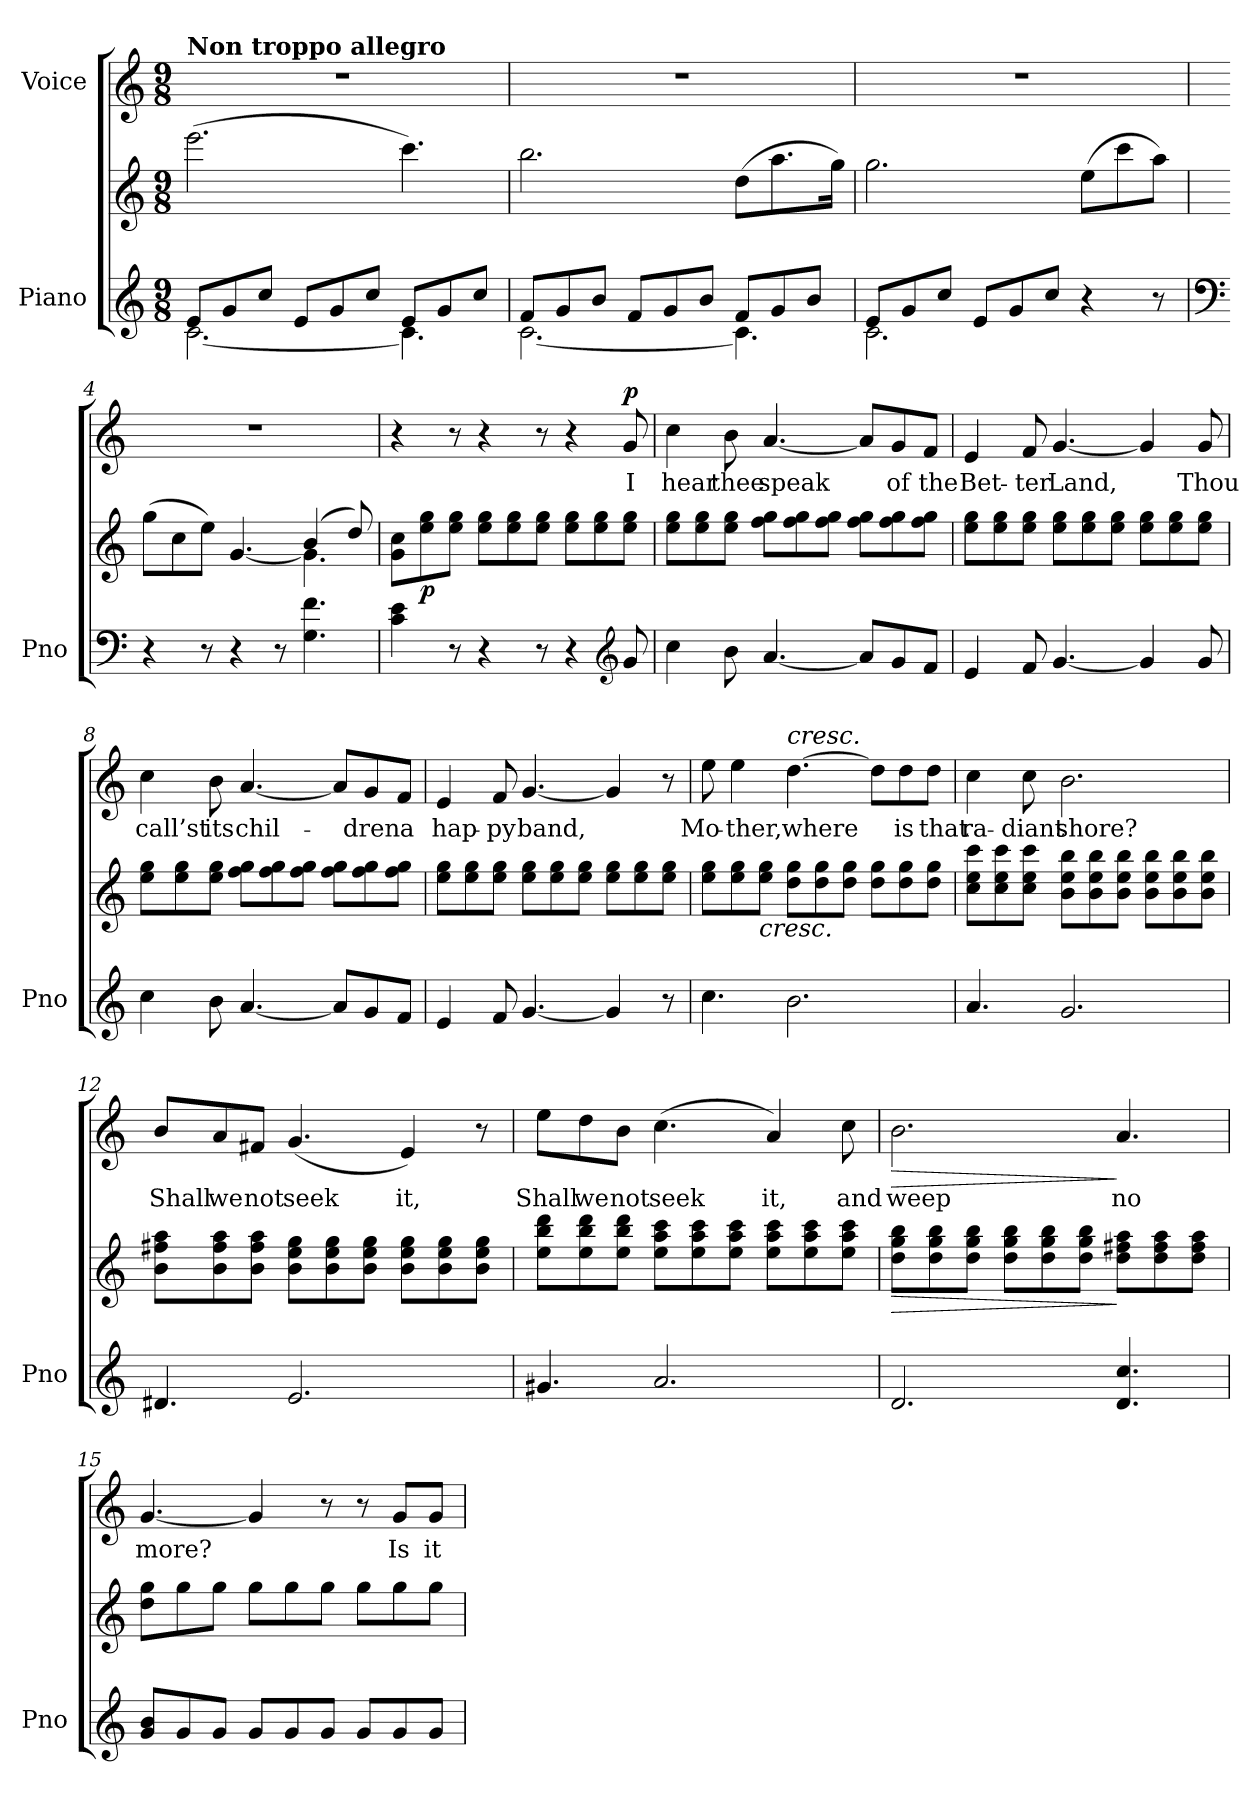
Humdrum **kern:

**kern	**kern	**dynam	**kern	**text	**dynam
*part2	*part2	*part2	*part1	*part1	*part1
*staff3	*staff2	*staff2/3	*staff1	*staff1	*staff1
*I"Piano	*	*	*I"Voice	*	*
*I'Pno	*	*	*	*	*
*clefG2	*clefG2	*	*clefG2	*	*
*k[]	*k[]	*	*k[]	*	*
*M9/8	*M9/8	*	*M9/8	*	*
=1	=1	=1	=1	=1	=1
*^	*	*	*	*	*
!	!	!	!	!LO:TX:a:B:t=Non troppo allegro	!	!
!	!	!	!LO:DY:b	!	!	!
!	!	!	!LO:DY:n=1:b	!	!	!
8e/L	[2.c\	(2.eee\	p other-dynamics	8%9r	.	.
8g/	.	.	.	.	.	.
8cc/J	.	.	.	.	.	.
8e/L	.	.	.	.	.	.
8g/	.	.	.	.	.	.
8cc/J	.	.	.	.	.	.
8e/L	4.c\]	4.ccc\)	.	.	.	.
8g/	.	.	.	.	.	.
8cc/J	.	.	.	.	.	.
=2	=2	=2	=2	=2	=2	=2
8f/L	[2.c\	2.bb\	.	8%9r	.	.
8g/	.	.	.	.	.	.
8b/J	.	.	.	.	.	.
8f/L	.	.	.	.	.	.
8g/	.	.	.	.	.	.
8b/J	.	.	.	.	.	.
8f/L	4.c\]	(8dd\L	.	.	.	.
8g/	.	8.aa\	.	.	.	.
8b/J	.	.	.	.	.	.
.	.	16gg\Jk)	.	.	.	.
=3	=3	=3	=3	=3	=3	=3
8e/L	2.c\	2.gg\	.	8%9r	.	.
8g/	.	.	.	.	.	.
8cc/J	.	.	.	.	.	.
8e/L	.	.	.	.	.	.
8g/	.	.	.	.	.	.
8cc/J	.	.	.	.	.	.
4r	4ryy	(8ee\L	.	.	.	.
.	.	8ccc\	.	.	.	.
8r	8ryy	8aa\J)	.	.	.	.
*v	*v	*	*	*	*	*
=4	=4	=4	=4	=4	=4
*clefF4	*	*	*	*	*
*	*^	*	*	*	*
4r	(8gg\L	2.ryy	.	8%9r	.	.
.	8cc\	.	.	.	.	.
8r	8ee\J)	.	.	.	.	.
4r	[<4.g/	.	.	.	.	.
8r	.	.	.	.	.	.
4.G\ 4.f\	(4b/	4.g\]	.	.	.	.
.	8dd/)	.	.	.	.	.
*	*v	*v	*	*	*	*
=5	=5	=5	=5	=5	=5
4c\ 4e\	8g\ 8cc\L	.	4r	.	.
!	!	!LO:DY:b	!	!	!
.	8ee\ 8gg\	p	.	.	.
8r	8ee\ 8gg\J	.	8r	.	.
4r	8ee\ 8gg\L	.	4r	.	.
.	8ee\ 8gg\	.	.	.	.
8r	8ee\ 8gg\J	.	8r	.	.
4r	8ee\ 8gg\L	.	4r	.	.
.	8ee\ 8gg\	.	.	.	.
*clefG2	*	*	*	*	*
!	!	!	!	!	!LO:DY:a
8g/	8ee\ 8gg\J	.	8g/	I	p
=6	=6	=6	=6	=6	=6
4cc\	8ee\ 8gg\L	.	4cc\	hear	.
.	8ee\ 8gg\	.	.	.	.
8b\	8ee\ 8gg\J	.	8b\	thee	.
[4.a/	8ff\ 8gg\L	.	[4.a/	speak	.
.	8ff\ 8gg\	.	.	.	.
.	8ff\ 8gg\J	.	.	.	.
8a/L]	8ff\ 8gg\L	.	8a/L]	.	.
8g/	8ff\ 8gg\	.	8g/	of	.
8f/J	8ff\ 8gg\J	.	8f/J	the	.
=7	=7	=7	=7	=7	=7
4e/	8ee\ 8gg\L	.	4e/	Bet-	.
.	8ee\ 8gg\	.	.	.	.
8f/	8ee\ 8gg\J	.	8f/	-ter	.
[4.g/	8ee\ 8gg\L	.	[4.g/	Land,	.
.	8ee\ 8gg\	.	.	.	.
.	8ee\ 8gg\J	.	.	.	.
4g/]	8ee\ 8gg\L	.	4g/]	.	.
.	8ee\ 8gg\	.	.	.	.
8g/	8ee\ 8gg\J	.	8g/	Thou	.
=8	=8	=8	=8	=8	=8
4cc\	8ee\ 8gg\L	.	4cc\	call’st	.
.	8ee\ 8gg\	.	.	.	.
8b\	8ee\ 8gg\J	.	8b\	its	.
[4.a/	8ff\ 8gg\L	.	[4.a/	chil-	.
.	8ff\ 8gg\	.	.	.	.
.	8ff\ 8gg\J	.	.	.	.
8a/L]	8ff\ 8gg\L	.	8a/L]	.	.
8g/	8ff\ 8gg\	.	8g/	-dren	.
8f/J	8ff\ 8gg\J	.	8f/J	a	.
=9	=9	=9	=9	=9	=9
4e/	8ee\ 8gg\L	.	4e/	hap-	.
.	8ee\ 8gg\	.	.	.	.
8f/	8ee\ 8gg\J	.	8f/	-py	.
[4.g/	8ee\ 8gg\L	.	[4.g/	band,	.
.	8ee\ 8gg\	.	.	.	.
.	8ee\ 8gg\J	.	.	.	.
4g/]	8ee\ 8gg\L	.	4g/]	.	.
.	8ee\ 8gg\	.	.	.	.
8r	8ee\ 8gg\J	.	8r	.	.
=10	=10	=10	=10	=10	=10
4.cc\	8ee\ 8gg\L	.	8ee\	Mo-	.
.	8ee\ 8gg\	.	4ee\	-ther,	.
!	!LO:TX:b:i:t=cresc.	!	!	!	!
.	8ee\ 8gg\J	.	.	.	.
!	!	!	!LO:TX:a:i:t=cresc.	!	!
2.b\	8dd\ 8gg\L	.	[4.dd\	where	.
.	8dd\ 8gg\	.	.	.	.
.	8dd\ 8gg\J	.	.	.	.
.	8dd\ 8gg\L	.	8dd\L]	.	.
.	8dd\ 8gg\	.	8dd\	is	.
.	8dd\ 8gg\J	.	8dd\J	that	.
=11	=11	=11	=11	=11	=11
4.a/	8cc\ 8ee\ 8ccc\L	.	4cc\	ra-	.
.	8cc\ 8ee\ 8ccc\	.	.	.	.
.	8cc\ 8ee\ 8ccc\J	.	8cc\	-diant	.
2.g/	8b\ 8ee\ 8bb\L	.	2.b\	shore?	.
.	8b\ 8ee\ 8bb\	.	.	.	.
.	8b\ 8ee\ 8bb\J	.	.	.	.
.	8b\ 8ee\ 8bb\L	.	.	.	.
.	8b\ 8ee\ 8bb\	.	.	.	.
.	8b\ 8ee\ 8bb\J	.	.	.	.
=12	=12	=12	=12	=12	=12
4.d#X/	8b\ 8ff#X\ 8aa\L	.	8b/L	Shall	.
.	8b\ 8ff#\ 8aa\	.	8a/	we	.
.	8b\ 8ff#\ 8aa\J	.	8f#X/J	not	.
2.e/	8b\ 8ee\ 8gg\L	.	(4.g/	seek	.
.	8b\ 8ee\ 8gg\	.	.	.	.
.	8b\ 8ee\ 8gg\J	.	.	.	.
.	8b\ 8ee\ 8gg\L	.	4e/)	it,	.
.	8b\ 8ee\ 8gg\	.	.	.	.
.	8b\ 8ee\ 8gg\J	.	8r	.	.
=13	=13	=13	=13	=13	=13
4.g#X/	8ee\ 8bb\ 8ddd\L	.	8ee\L	Shall	.
.	8ee\ 8bb\ 8ddd\	.	8dd\	we	.
.	8ee\ 8bb\ 8ddd\J	.	8b\J	not	.
2.a/	8ee\ 8aa\ 8ccc\L	.	(4.cc\	seek	.
.	8ee\ 8aa\ 8ccc\	.	.	.	.
.	8ee\ 8aa\ 8ccc\J	.	.	.	.
.	8ee\ 8aa\ 8ccc\L	.	4a/)	it,	.
.	8ee\ 8aa\ 8ccc\	.	.	.	.
.	8ee\ 8aa\ 8ccc\J	.	8cc\	and	.
=14	=14	=14	=14	=14	=14
!	!	!LO:HP:b	!	!	!LO:HP:b
2.d/	8dd\ 8gg\ 8bb\L	>	2.b\	weep	>
.	8dd\ 8gg\ 8bb\	.	.	.	.
.	8dd\ 8gg\ 8bb\J	.	.	.	.
.	8dd\ 8gg\ 8bb\L	.	.	.	.
.	8dd\ 8gg\ 8bb\	.	.	.	.
.	8dd\ 8gg\ 8bb\J	.	.	.	.
4.d/ 4.cc/	8dd\ 8ff#X\ 8aa\L	]	4.a/	no	]
.	8dd\ 8ff#\ 8aa\	.	.	.	.
.	8dd\ 8ff#\ 8aa\J	.	.	.	.
=15	=15	=15	=15	=15	=15
8g/ 8b/L	8dd\ 8gg\L	.	[4.g/	more?	.
8g/	8gg\	.	.	.	.
8g/J	8gg\J	.	.	.	.
8g/L	8gg\L	.	4g/]	.	.
8g/	8gg\	.	.	.	.
8g/J	8gg\J	.	8r	.	.
8g/L	8gg\L	.	8r	.	.
8g/	8gg\	.	8g/L	Is	.
8g/J	8gg\J	.	8g/J	it	.
=	=	=	=	=	=
*-	*-	*-	*-	*-	*-
